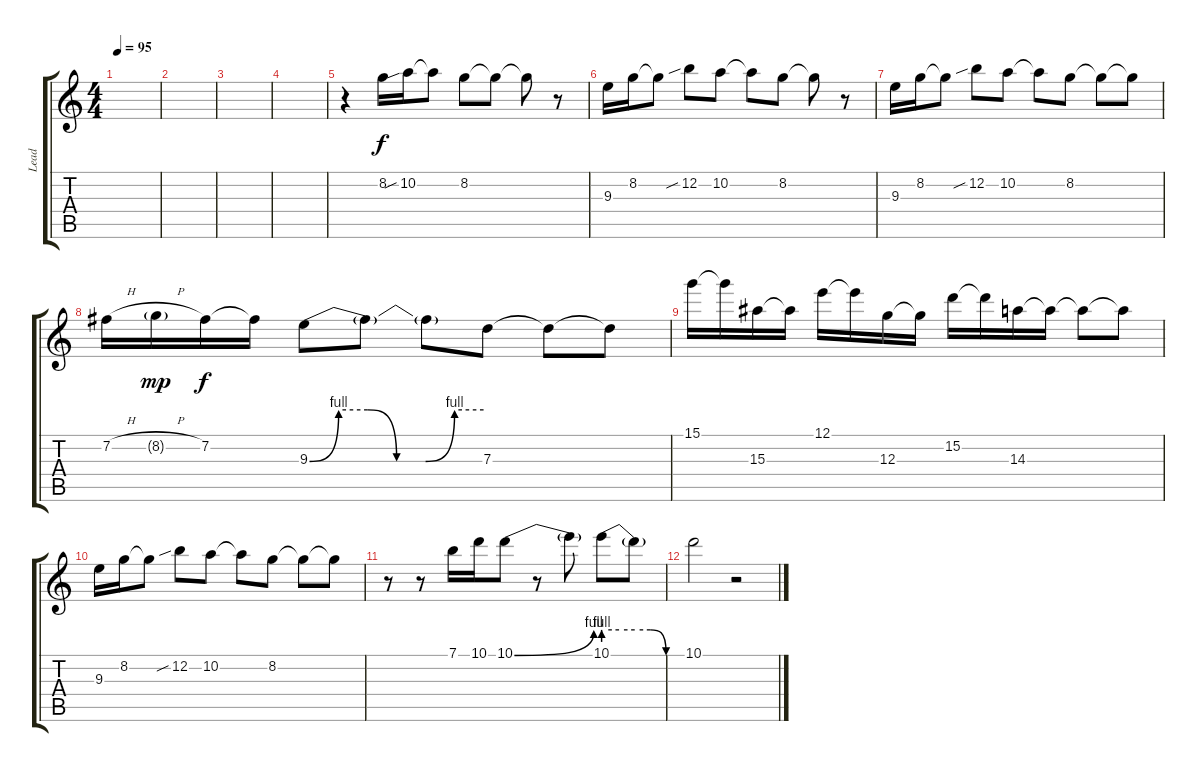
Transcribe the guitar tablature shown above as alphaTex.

\track ("Lead" "Lead") {instrument overdrivenguitar}
\staff {score tabs}
\tuning (E4 B3 G3 D3 A2 E2) {hide}
\ts (4 4)
\tempo 95
\clef g2
\ks c
|
|
|
|
r.4 8.2.16 10.2{sib}.16 10.2{t}.8 8.2.8 8.2{t}.8 8.2{t}.8 r.8 |
9.3.16 8.2.16 8.2{t}.8 12.2{sib}.8 10.2.8 10.2{t}.8 8.2.8 8.2{t}.8 r.8 |
9.3.16 8.2.16 8.2{t}.8 12.2{sib}.8 10.2.8 10.2{t}.8 8.2.8 8.2{t}.8 8.2{t}.8 |
7.2{h}.16 8.2{h g}.16{dy mp} 7.2.16{dy f} 7.2{t}.16 9.3{be (custom 0 0 10 4 20 4 30 0 40 0 50 4 60 4)}.8 9.3{t}.8 9.3{t}.8 7.3.8 7.3{t}.8 7.3{t}.8 |
15.1.16 15.1{t}.16 15.3.16 15.3{t}.16 12.1.16 12.1{t}.16 12.3.16 12.3{t}.16 15.2.16 15.2{t}.16 14.3.16 14.3{t}.16 14.3{t}.8 14.3{t}.8 |
9.3.16 8.2.16 8.2{t}.8 12.2{sib}.8 10.2.8 10.2{t}.8 8.2.8 8.2{t}.8 8.2{t}.8 |
r.8 r.8 7.1.16 10.1.16 10.1{be (bend 0 0 60 4)}.8 r.8 10.1{t}.8 10.1{be (custom 0 4 15 4 30 4 45 4 60 0)}.8 10.1{t}.8 |
10.1.2 r.2
